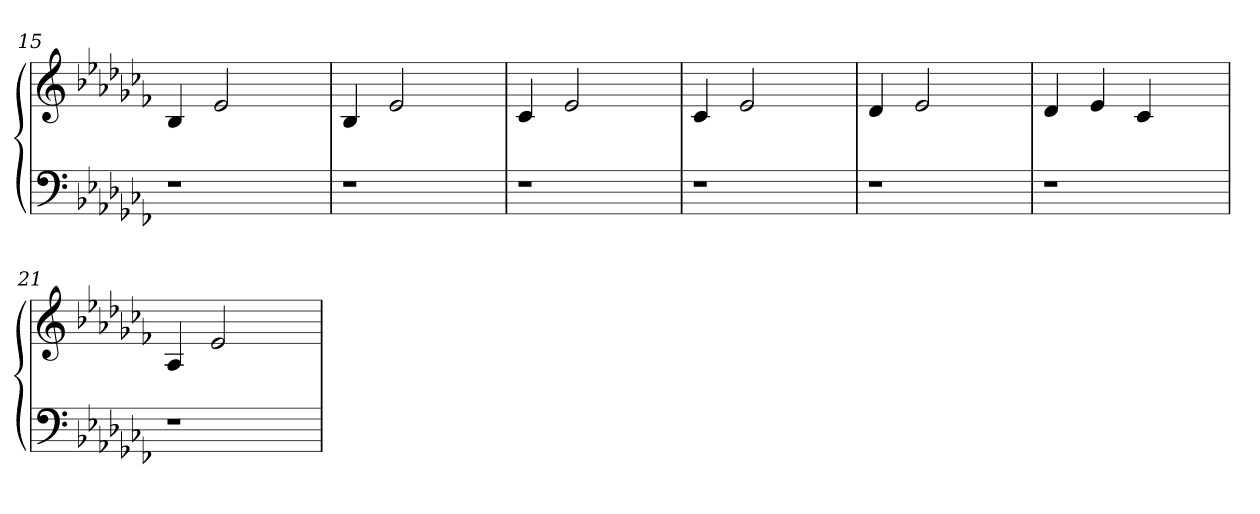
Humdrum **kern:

**kern	**kern
*part1	*part1
*staff2	*staff1
*clefF4	*clefG2
*k[b-e-a-d-g-c-f-]	*k[b-e-a-d-g-c-f-]
=15	=15
1r	4B-/
.	2e-/
.	4ryy
=16	=16
1r	4B-/
.	2e-/
.	4ryy
=17	=17
1r	4c-/
.	2e-/
.	4ryy
=18	=18
1r	4c-/
.	2e-/
.	4ryy
=19	=19
1r	4d-/
.	2e-/
.	4ryy
=20	=20
1r	4d-/
.	4e-/
.	4c-/
.	4ryy
=21	=21
1r	4A-/
.	2e-/
.	4ryy
=	=
*-	*-
